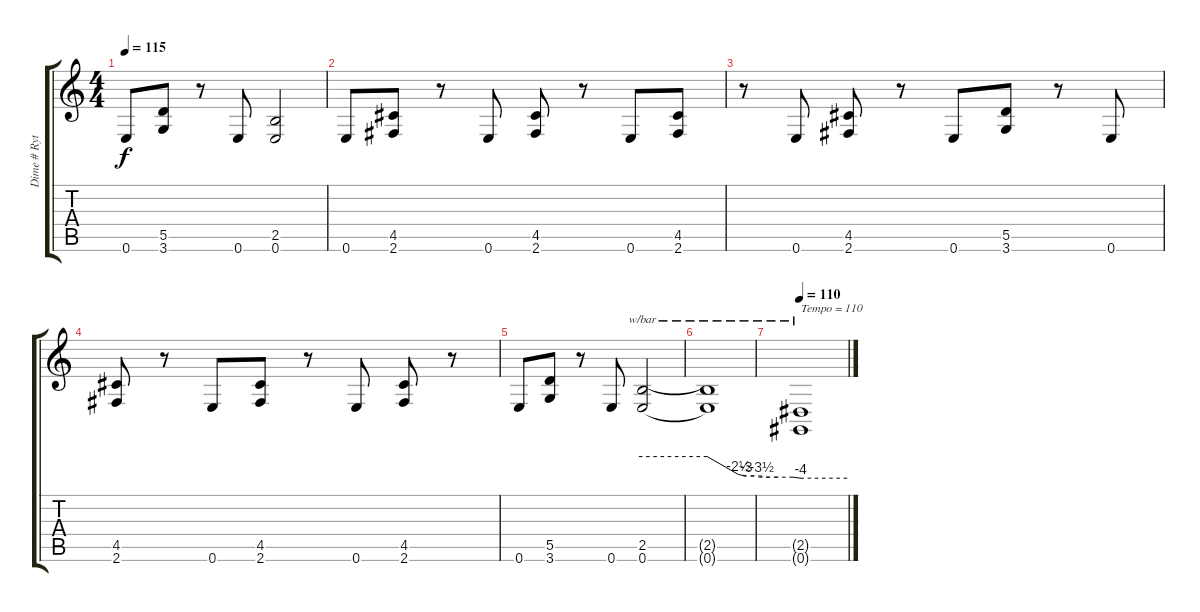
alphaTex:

\track ("Dime # Rythm" "Dime # Ryt") {instrument distortionguitar}
\staff {score tabs}
\tuning (E4 B3 G3 D3 A2 E2) {hide}
\ts (4 4)
\tempo 115
\clef g2
\ks c
0.6.8{dy f} (5.5 3.6).8 r.8 0.6.8 (2.5 0.6).2 |
0.6.8 (4.5 2.6).8 r.8 0.6.8 (4.5 2.6).8 r.8 0.6.8 (4.5 2.6).8 |
r.8 0.6.8 (4.5 2.6).8 r.8 0.6.8 (5.5 3.6).8 r.8 0.6.8 |
(4.5 2.6).8 r.8 0.6.8 (4.5 2.6).8 r.8 0.6.8 (4.5 2.6).8 r.8 |
0.6.8 (5.5 3.6).8 r.8 0.6.8 (2.5 0.6).2{tbe (hold default 0 0 60 0)} |
(2.5{t} 0.6{t}).1{tbe (custom default 0 0 20 -10 25 -12 30 -12 35 -12 35 -14 40 -14 45 -14 55 -14 60 -16)} |
\tempo 110
(2.5{t} 0.6{t}).1{tbe (hold default 0 -16 60 -16) txt "Tempo = 110" volume 0}
